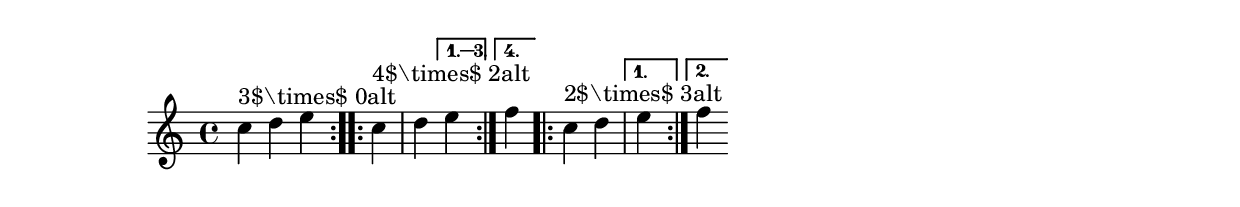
\version "1.5.68"

\header{
texidoc="
Volta (Semi folded) behavior.  Voltas can start on non-barline moments.
If they don't barlines should still be shown.
"
}

%  no alts.
\score {
  \notes \context Voice \relative c'' {
    % repeat non aligning with barlines.
    \repeat volta 3 { c^"3$\\times$ 0alt" d e }
    % less alts than body
    \repeat volta 4 { c^"4$\\times$ 2alt" d } \alternative { e f }
    % more alts than body
    \repeat volta 2 { c^"2$\\times$ 3alt" d } \alternative { e f g }
  }
  \paper {}
  \midi {}
}

